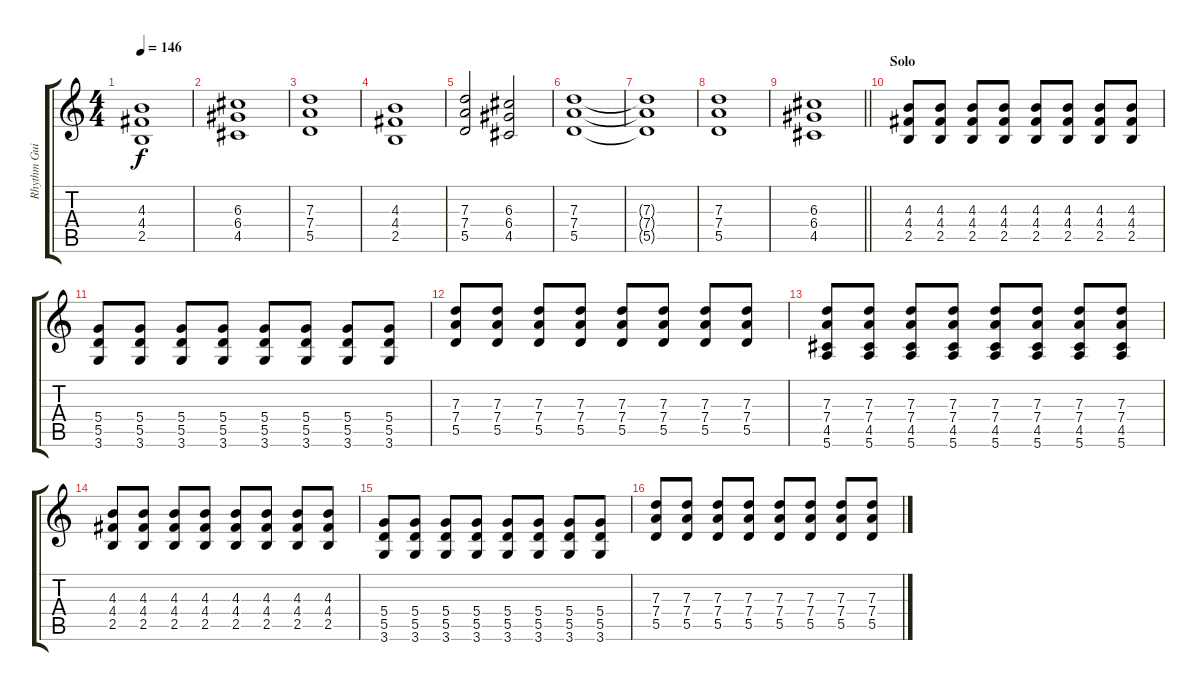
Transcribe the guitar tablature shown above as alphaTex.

\track ("Rhythm Guitar I" "Rhythm Gui") {instrument overdrivenguitar}
\staff {score tabs}
\tuning (E4 B3 G3 D3 A2 E2) {hide}
\ts (4 4)
\tempo 146
\clef g2
\ks c
(4.3{t} 4.4{t} 2.5{t}).1{dy f} |
(6.3 6.4 4.5).1 |
(7.3 7.4 5.5).1 |
(4.3 4.4 2.5).1 |
(7.3 7.4 5.5).2 (6.3 6.4 4.5).2 |
(7.3 7.4 5.5).1 |
(7.3{t} 7.4{t} 5.5{t}).1 |
(7.3 7.4 5.5).1 |
\barLineRight lightlight
(6.3 6.4 4.5).1 |
\section ("" "Solo")
(4.3 4.4 2.5).8 (4.3 4.4 2.5).8 (4.3 4.4 2.5).8 (4.3 4.4 2.5).8 (4.3 4.4 2.5).8 (4.3 4.4 2.5).8 (4.3 4.4 2.5).8 (4.3 4.4 2.5).8 |
(5.4 5.5 3.6).8 (5.4 5.5 3.6).8 (5.4 5.5 3.6).8 (5.4 5.5 3.6).8 (5.4 5.5 3.6).8 (5.4 5.5 3.6).8 (5.4 5.5 3.6).8 (5.4 5.5 3.6).8 |
(7.3 7.4 5.5).8 (7.3 7.4 5.5).8 (7.3 7.4 5.5).8 (7.3 7.4 5.5).8 (7.3 7.4 5.5).8 (7.3 7.4 5.5).8 (7.3 7.4 5.5).8 (7.3 7.4 5.5).8 |
(7.3 7.4 4.5 5.6).8 (7.3 7.4 4.5 5.6).8 (7.3 7.4 4.5 5.6).8 (7.3 7.4 4.5 5.6).8 (7.3 7.4 4.5 5.6).8 (7.3 7.4 4.5 5.6).8 (7.3 7.4 4.5 5.6).8 (7.3 7.4 4.5 5.6).8 |
(4.3 4.4 2.5).8 (4.3 4.4 2.5).8 (4.3 4.4 2.5).8 (4.3 4.4 2.5).8 (4.3 4.4 2.5).8 (4.3 4.4 2.5).8 (4.3 4.4 2.5).8 (4.3 4.4 2.5).8 |
(5.4 5.5 3.6).8 (5.4 5.5 3.6).8 (5.4 5.5 3.6).8 (5.4 5.5 3.6).8 (5.4 5.5 3.6).8 (5.4 5.5 3.6).8 (5.4 5.5 3.6).8 (5.4 5.5 3.6).8 |
(7.3 7.4 5.5).8 (7.3 7.4 5.5).8 (7.3 7.4 5.5).8 (7.3 7.4 5.5).8 (7.3 7.4 5.5).8 (7.3 7.4 5.5).8 (7.3 7.4 5.5).8 (7.3 7.4 5.5).8
